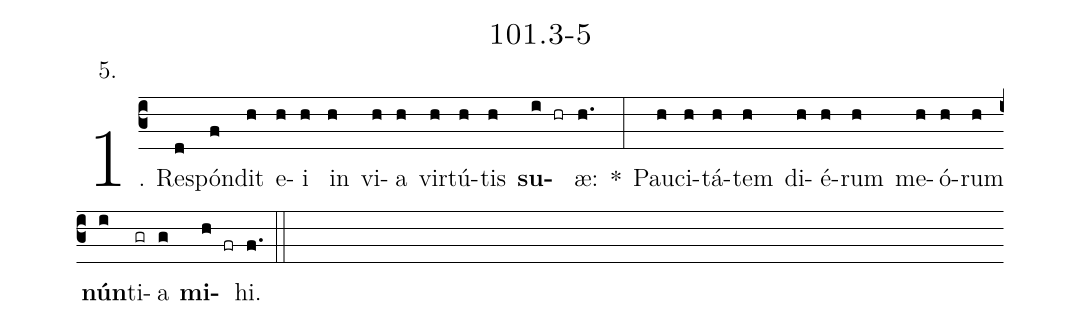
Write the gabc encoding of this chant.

name: 101.3-5;
annotation: 5.;
%%
(c3)1. Re(d)spón(f)dit(h) e(h)i(h) in(h) vi(h)a(h) vir(h)tú(h)tis(h) <b>su</b>(i hr)æ:(h.) *(:) Pau(h)ci(h)tá(h)tem(h) di(h)é(h)rum(h) me(h)ó(h)rum(h) <b>nún</b>(i)ti(gr)a(g) <b>mi</b>(h fr)hi.(f.) (::)


%E(h) u(h) o(i) u(g) a(h) e.(f.) (::)
